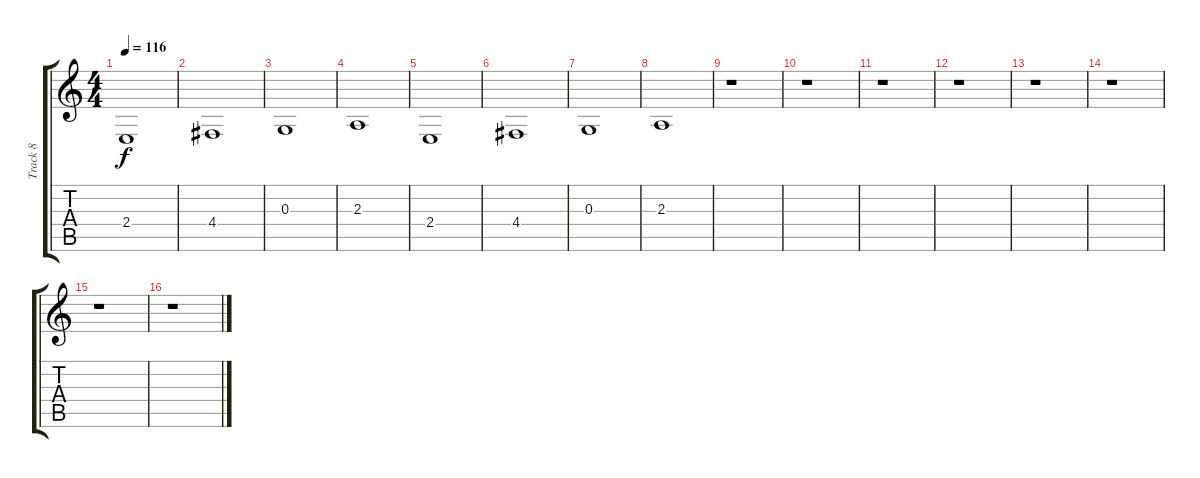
\track ("Track 8" "Track 8") {instrument pad7halo}
\staff {score tabs}
\tuning (E4 B3 G3 D3 A2 E2) {hide}
\ts (4 4)
\tempo 116
\clef g2
\ks c
2.4.1{dy f} |
4.4.1 |
0.3.1 |
2.3.1 |
2.4.1 |
4.4.1 |
0.3.1 |
2.3.1 |
r.1 |
r.1 |
r.1 |
r.1 |
r.1 |
r.1 |
r.1 |
r.1
